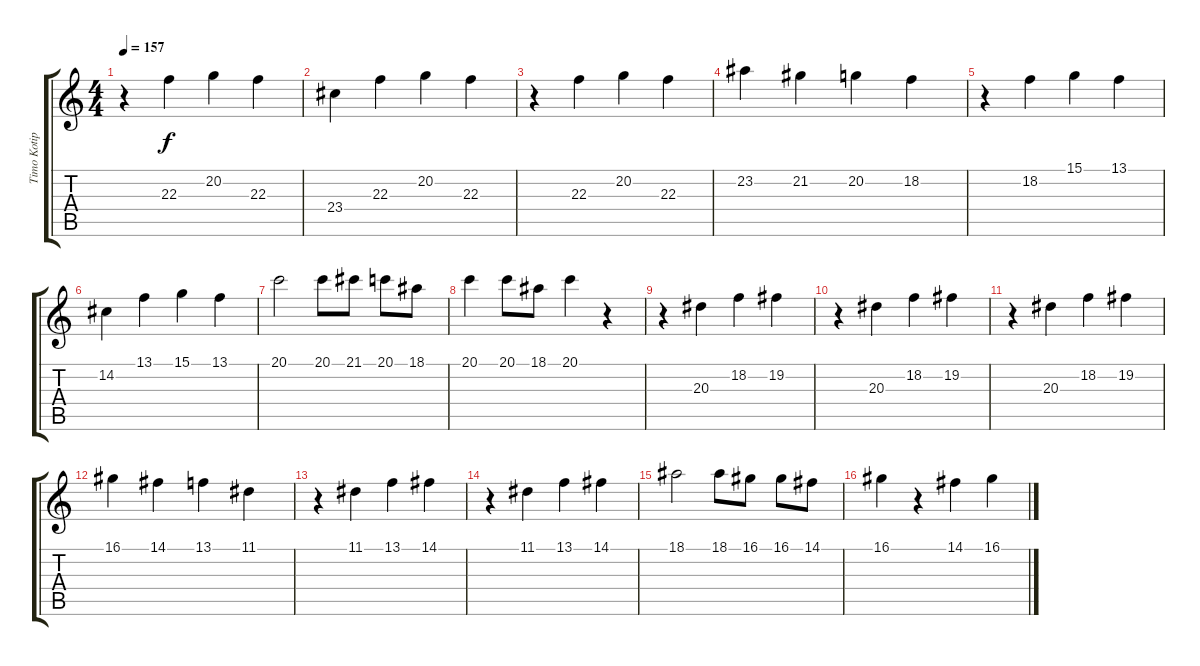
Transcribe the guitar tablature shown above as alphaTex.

\track ("Timo Kotipelto" "Timo Kotip") {instrument lead3calliope}
\staff {score tabs}
\tuning (E4 B3 G3 D3 A2 E2) {hide}
\ts (4 4)
\tempo 157
\clef g2
\ks c
r.4{dy f} 22.3.4 20.2.4 22.3.4 |
23.4.4 22.3.4 20.2.4 22.3.4 |
r.4 22.3.4 20.2.4 22.3.4 |
23.2.4 21.2.4 20.2.4 18.2.4 |
r.4 18.2.4 15.1.4 13.1.4 |
14.2.4 13.1.4 15.1.4 13.1.4 |
20.1.2 20.1.8 21.1.8 20.1.8 18.1.8 |
20.1.4 20.1.8 18.1.8 20.1.4 r.4 |
r.4 20.3.4 18.2.4 19.2.4 |
r.4 20.3.4 18.2.4 19.2.4 |
r.4 20.3.4 18.2.4 19.2.4 |
16.1.4 14.1.4 13.1.4 11.1.4 |
r.4 11.1.4 13.1.4 14.1.4 |
r.4 11.1.4 13.1.4 14.1.4 |
18.1.2 18.1.8 16.1.8 16.1.8 14.1.8 |
16.1.4 r.4 14.1.4 16.1.4
